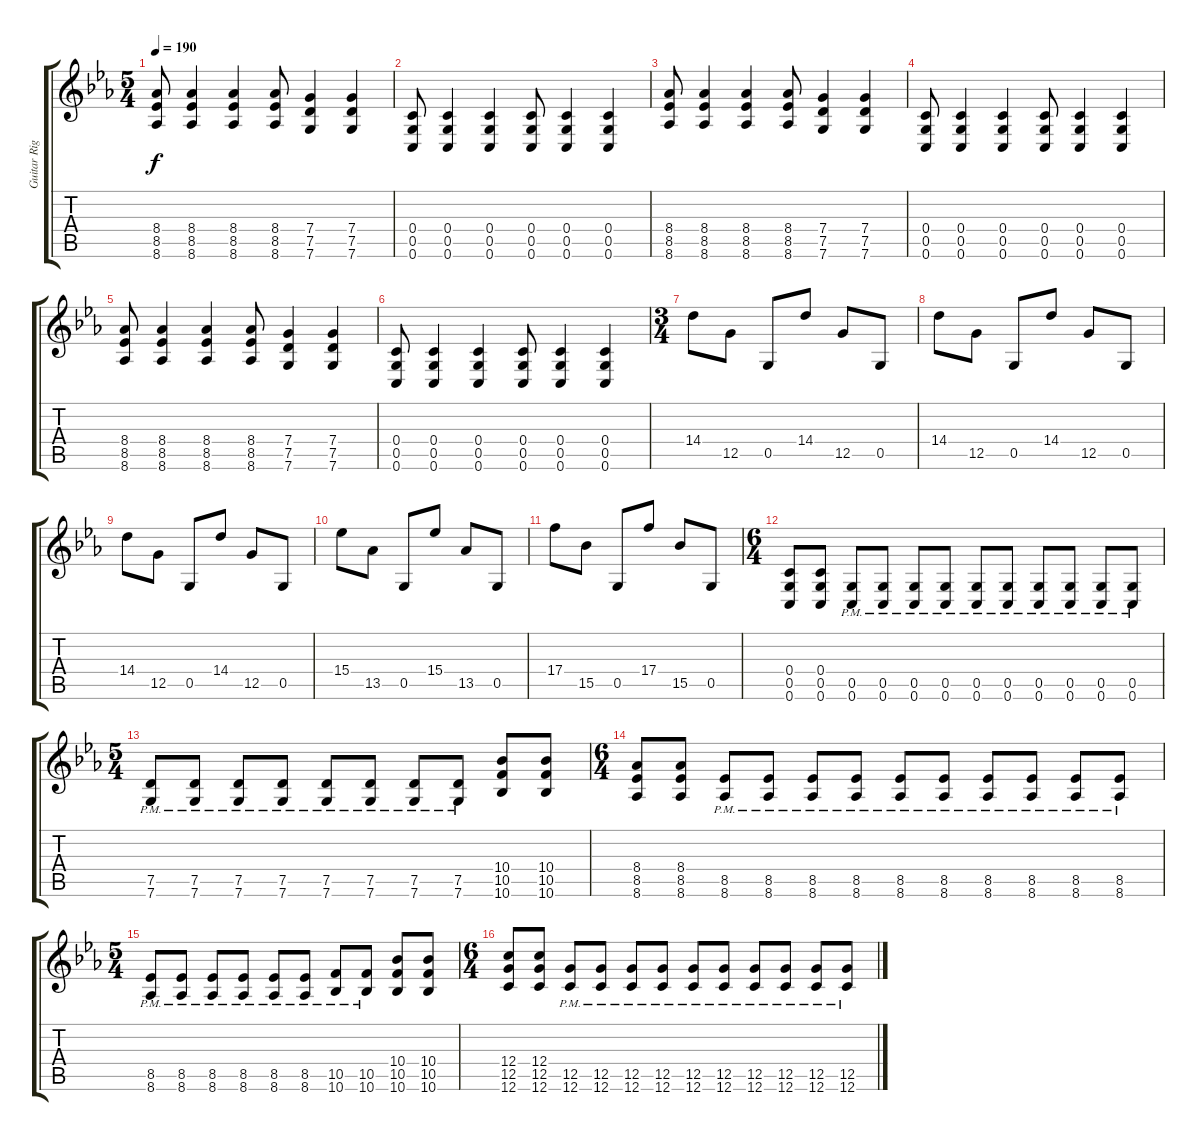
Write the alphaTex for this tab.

\track ("Guitar Right" "Guitar Rig") {instrument distortionguitar}
\staff {score tabs}
\tuning (D4 A3 F3 C3 G2 C2) {hide}
\ts (5 4)
\tempo 190
\clef g2
\ks eb
(8.4 8.5 8.6).8{dy f} (8.4 8.5 8.6).4 (8.4 8.5 8.6).4 (8.4 8.5 8.6).8 (7.4 7.5 7.6).4 (7.4 7.5 7.6).4 |
(0.4 0.5 0.6).8 (0.4 0.5 0.6).4 (0.4 0.5 0.6).4 (0.4 0.5 0.6).8 (0.4 0.5 0.6).4 (0.4 0.5 0.6).4 |
(8.4 8.5 8.6).8 (8.4 8.5 8.6).4 (8.4 8.5 8.6).4 (8.4 8.5 8.6).8 (7.4 7.5 7.6).4 (7.4 7.5 7.6).4 |
(0.4 0.5 0.6).8 (0.4 0.5 0.6).4 (0.4 0.5 0.6).4 (0.4 0.5 0.6).8 (0.4 0.5 0.6).4 (0.4 0.5 0.6).4 |
(8.4 8.5 8.6).8 (8.4 8.5 8.6).4 (8.4 8.5 8.6).4 (8.4 8.5 8.6).8 (7.4 7.5 7.6).4 (7.4 7.5 7.6).4 |
(0.4 0.5 0.6).8 (0.4 0.5 0.6).4 (0.4 0.5 0.6).4 (0.4 0.5 0.6).8 (0.4 0.5 0.6).4 (0.4 0.5 0.6).4 |
\ts (3 4)
14.4.8 12.5.8 0.5.8 14.4.8 12.5.8 0.5.8 |
14.4.8 12.5.8 0.5.8 14.4.8 12.5.8 0.5.8 |
14.4.8 12.5.8 0.5.8 14.4.8 12.5.8 0.5.8 |
15.4.8 13.5.8 0.5.8 15.4.8 13.5.8 0.5.8 |
17.4.8 15.5.8 0.5.8 17.4.8 15.5.8 0.5.8 |
\ts (6 4)
(0.4 0.5 0.6).8 (0.4 0.5 0.6).8 (0.5{pm} 0.6{pm}).8 (0.5{pm} 0.6{pm}).8 (0.5{pm} 0.6{pm}).8 (0.5{pm} 0.6{pm}).8 (0.5{pm} 0.6{pm}).8 (0.5{pm} 0.6{pm}).8 (0.5{pm} 0.6{pm}).8 (0.5{pm} 0.6{pm}).8 (0.5{pm} 0.6{pm}).8 (0.5{pm} 0.6{pm}).8 |
\ts (5 4)
(7.5{pm} 7.6{pm}).8 (7.5{pm} 7.6{pm}).8 (7.5{pm} 7.6{pm}).8 (7.5{pm} 7.6{pm}).8 (7.5{pm} 7.6{pm}).8 (7.5{pm} 7.6{pm}).8 (7.5{pm} 7.6{pm}).8 (7.5{pm} 7.6{pm}).8 (10.4 10.5 10.6).8 (10.4 10.5 10.6).8 |
\ts (6 4)
(8.4 8.5 8.6).8 (8.4 8.5 8.6).8 (8.5{pm} 8.6{pm}).8 (8.5{pm} 8.6{pm}).8 (8.5{pm} 8.6{pm}).8 (8.5{pm} 8.6{pm}).8 (8.5{pm} 8.6{pm}).8 (8.5{pm} 8.6{pm}).8 (8.5{pm} 8.6{pm}).8 (8.5{pm} 8.6{pm}).8 (8.5{pm} 8.6{pm}).8 (8.5{pm} 8.6{pm}).8 |
\ts (5 4)
(8.5{pm} 8.6{pm}).8 (8.5{pm} 8.6{pm}).8 (8.5{pm} 8.6{pm}).8 (8.5{pm} 8.6{pm}).8 (8.5{pm} 8.6{pm}).8 (8.5{pm} 8.6{pm}).8 (10.5{pm} 10.6{pm}).8 (10.5{pm} 10.6{pm}).8 (10.4 10.5 10.6).8 (10.4 10.5 10.6).8 |
\ts (6 4)
(12.4 12.5 12.6).8 (12.4 12.5 12.6).8 (12.5{pm} 12.6{pm}).8 (12.5{pm} 12.6{pm}).8 (12.5{pm} 12.6{pm}).8 (12.5{pm} 12.6{pm}).8 (12.5{pm} 12.6{pm}).8 (12.5{pm} 12.6{pm}).8 (12.5{pm} 12.6{pm}).8 (12.5{pm} 12.6{pm}).8 (12.5{pm} 12.6{pm}).8 (12.5{pm} 12.6{pm}).8
